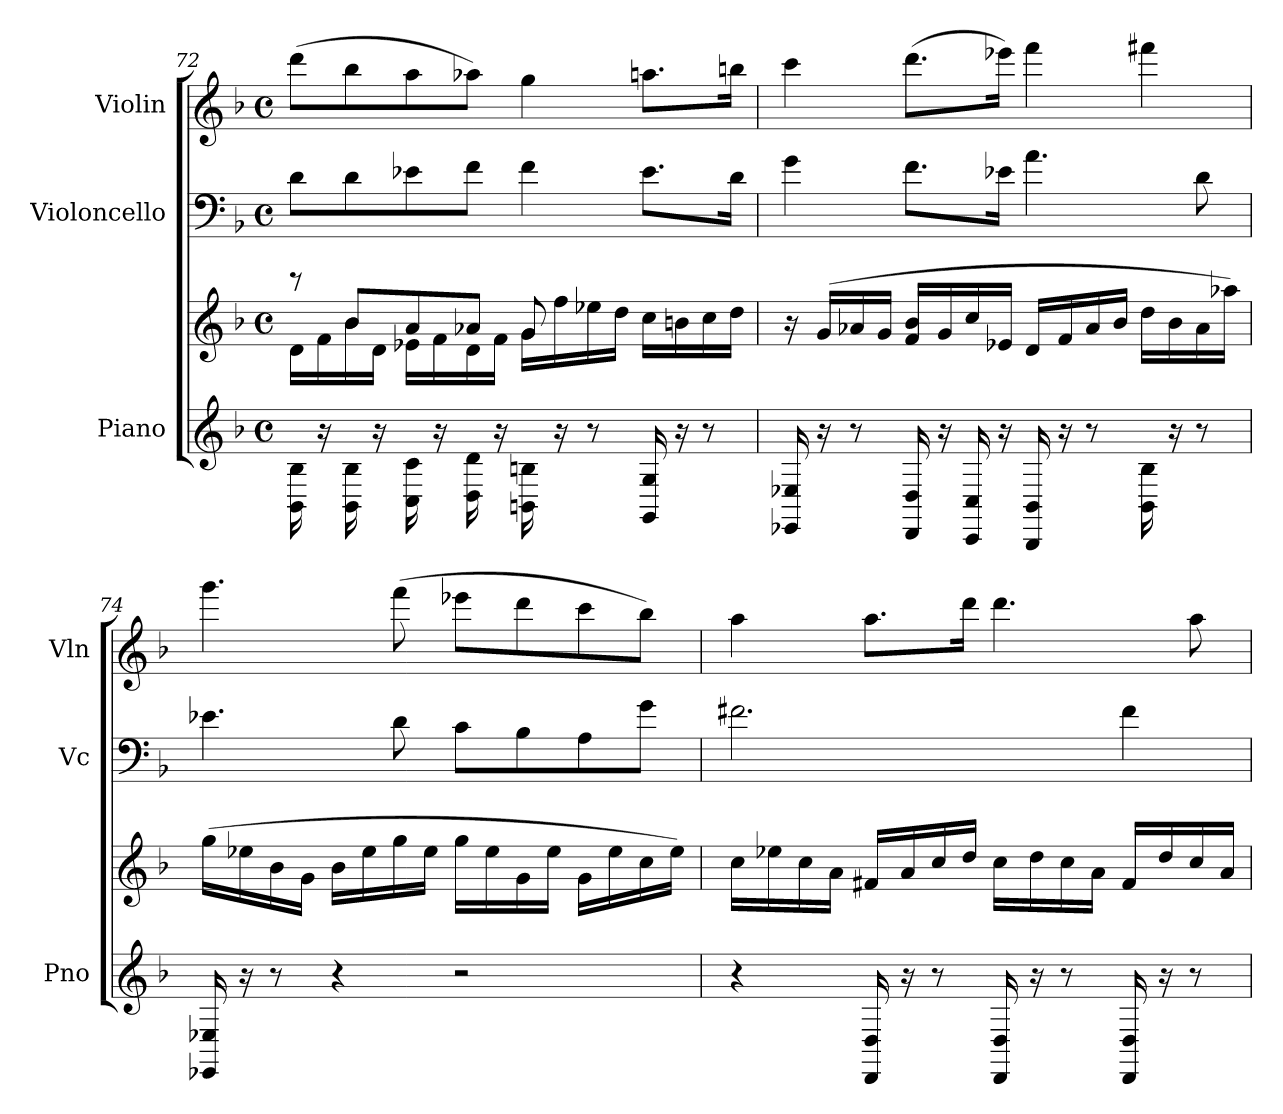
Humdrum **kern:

**kern	**kern	**kern	**kern
*part3	*part3	*part2	*part1
*staff4	*staff3	*staff2	*staff1
*I"Piano	*	*I"Violoncello	*I"Violin
*I'Pno	*	*I'Vc	*I'Vln
*clefG2	*clefG2	*clefF4	*clefG2
*k[b-]	*k[b-]	*k[b-]	*k[b-]
*M4/4	*M4/4	*M4/4	*M4/4
*met(c)	*met(c)	*met(c)	*met(c)
=72	=72	=72	=72
*	*^	*	*
16BB-\ 16B-\	16d\LL	8rccc	8d\L	(>8ddd\L
16r	16f\	.	.	.
16BB-\ 16B-\	16b-\	8b-/L	8d\	8bb-\
16r	16d\JJ	.	.	.
16C\ 16c\	16e-X\LL	8a/	8e-X\	8aa\
16r	16f\	.	.	.
16D\ 16d\	16d\	8a-X/J	8f\J	8aa-X\J)
16r	16f\JJ	.	.	.
16BBn\ 16Bn\	16g\LL	8g/	4f\	4gg\
16r	16ff\	.	.	.
8r	16ee-X\	4.ryy	.	.
.	16dd\JJ	.	.	.
16GG/ 16G/	16cc\LL	.	8.e-\L	8.aan\L
16r	16bn\	.	.	.
8r	16cc\	.	.	.
.	16dd\JJ	.	16d\Jk	16bbn\Jk
*	*v	*v	*	*
!!LO:LB:g=z
=73	=73	=73	=73
16EE-X/ 16E-X/	16r	4g\	4ccc\
16r	(>16g/LL	.	.
8r	16a-X/	.	.
.	16g/JJ	.	.
16DD/ 16D/	16f/ 16b-/LL	8.f\L	(>8.ddd\L
16r	16g/	.	.
16CC/ 16C/	16cc/	.	.
16r	16e-X/JJ	16e-X\Jk	16eee-X\Jk)
16BBB-/ 16BB-/	16d/LL	4.a\	4fff\
16r	16f/	.	.
8r	16a-/	.	.
.	16b-/JJ	.	.
16BB-\ 16B-\	16dd\LL	.	4fff#X\
16r	16b-\	.	.
8r	16a-\	8d\	.
.	16aa-X\JJ)	.	.
=74	=74	=74	=74
16EE-X/ 16E-X/	(>16gg\LL	4.e-X\	4.ggg\
16r	16ee-X\	.	.
8r	16b-\	.	.
.	16g\JJ	.	.
4r	16b-\LL	.	.
.	16ee-\	.	.
.	16gg\	8d\	(>8fff\
.	16ee-\JJ	.	.
2r	16gg\LL	8c\L	8eee-X\L
.	16ee-\	.	.
.	16g\	8B-\	8ddd\
.	16ee-\JJ	.	.
.	16g\LL	8A\	8ccc\
.	16ee-\	.	.
.	16cc\	8g\J	8bb-\J)
.	16ee-\JJ)	.	.
!!LO:LB:g=z
=75	=75	=75	=75
4r	16cc\LL	2.f#X\	4aa\
.	16ee-X\	.	.
.	16cc\	.	.
.	16a\JJ	.	.
16DD/ 16D/	16f#X/LL	.	8.aa\L
16r	16a/	.	.
8r	16cc/	.	.
.	16dd/JJ	.	16ddd\Jk
16DD/ 16D/	16cc\LL	.	4.ddd\
16r	16dd\	.	.
8r	16cc\	.	.
.	16a\JJ	.	.
16DD/ 16D/	16f#/LL	4f#\	.
16r	16dd/	.	.
8r	16cc/	.	8aa\
.	16a/JJ	.	.
=	=	=	=
*-	*-	*-	*-
